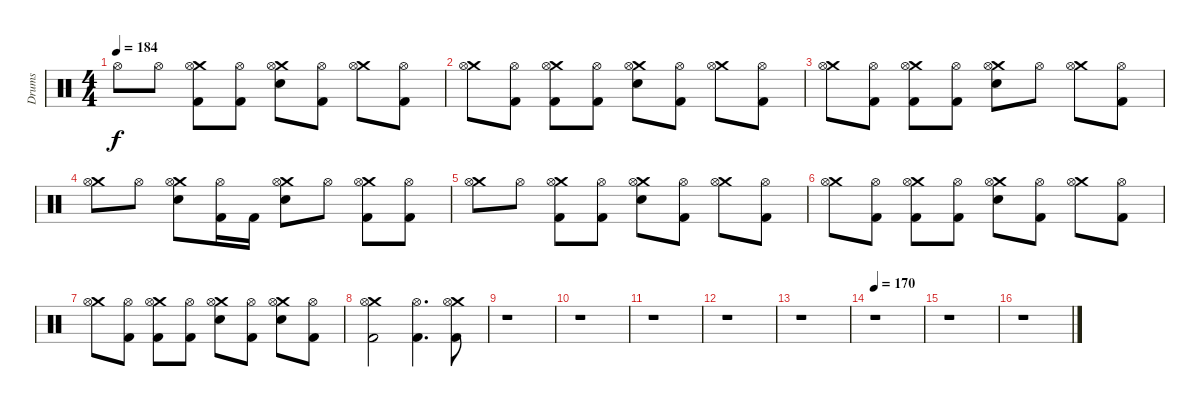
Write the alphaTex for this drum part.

\track ("Drums" "Drums") {instrument percussion}
\staff {score}
\articulation defaults
\ts (4 4)
\tempo 184
\clef neutral
\ks c "Hi-Hat (open)".8{dy f} "Hi-Hat (open)".8
("Crash medium (hit)" "Hi-Hat (open)" "Kick (hit) 2").8 ("Hi-Hat (open)" "Kick (hit) 2").8 ("Crash medium (hit)" "Hi-Hat (open)" "Electric Snare (hit)").8 ("Hi-Hat (open)" "Kick (hit) 2").8 ("Crash medium (hit)" "Hi-Hat (open)").8 ("Hi-Hat (open)" "Kick (hit) 2").8 |
("Crash medium (hit)" "Hi-Hat (open)").8 ("Hi-Hat (open)" "Kick (hit) 2").8 ("Crash medium (hit)" "Hi-Hat (open)" "Kick (hit) 2").8 ("Hi-Hat (open)" "Kick (hit) 2").8 ("Crash medium (hit)" "Hi-Hat (open)" "Electric Snare (hit)").8 ("Hi-Hat (open)" "Kick (hit) 2").8 ("Crash medium (hit)" "Hi-Hat (open)").8 ("Hi-Hat (open)" "Kick (hit) 2").8 |
("Crash medium (hit)" "Hi-Hat (open)").8 ("Hi-Hat (open)" "Kick (hit) 2").8 ("Crash medium (hit)" "Hi-Hat (open)" "Kick (hit) 2").8 ("Hi-Hat (open)" "Kick (hit) 2").8 ("Crash medium (hit)" "Hi-Hat (open)" "Electric Snare (hit)").8 "Hi-Hat (open)".8 ("Crash medium (hit)" "Hi-Hat (open)").8 ("Hi-Hat (open)" "Kick (hit) 2").8 |
("Crash medium (hit)" "Hi-Hat (open)").8 "Hi-Hat (open)".8 ("Crash medium (hit)" "Hi-Hat (open)" "Electric Snare (hit)").8 ("Hi-Hat (open)" "Kick (hit) 2").16 "Kick (hit) 2".16 ("Crash medium (hit)" "Hi-Hat (open)" "Electric Snare (hit)").8 "Hi-Hat (open)".8 ("Crash medium (hit)" "Hi-Hat (open)" "Kick (hit) 2").8 ("Hi-Hat (open)" "Kick (hit) 2").8 |
("Crash medium (hit)" "Hi-Hat (open)").8 "Hi-Hat (open)".8 ("Crash medium (hit)" "Hi-Hat (open)" "Kick (hit) 2").8 ("Hi-Hat (open)" "Kick (hit) 2").8 ("Crash medium (hit)" "Hi-Hat (open)" "Electric Snare (hit)").8 ("Hi-Hat (open)" "Kick (hit) 2").8 ("Crash medium (hit)" "Hi-Hat (open)").8 ("Hi-Hat (open)" "Kick (hit) 2").8 |
("Crash medium (hit)" "Hi-Hat (open)").8 ("Hi-Hat (open)" "Kick (hit) 2").8 ("Crash medium (hit)" "Hi-Hat (open)" "Kick (hit) 2").8 ("Hi-Hat (open)" "Kick (hit) 2").8 ("Crash medium (hit)" "Hi-Hat (open)" "Electric Snare (hit)").8 ("Hi-Hat (open)" "Kick (hit) 2").8 ("Crash medium (hit)" "Hi-Hat (open)").8 ("Hi-Hat (open)" "Kick (hit) 2").8 |
("Crash medium (hit)" "Hi-Hat (open)").8 ("Hi-Hat (open)" "Kick (hit) 2").8 ("Crash medium (hit)" "Hi-Hat (open)" "Kick (hit) 2").8 ("Hi-Hat (open)" "Kick (hit) 2").8 ("Crash medium (hit)" "Hi-Hat (open)" "Electric Snare (hit)").8 ("Hi-Hat (open)" "Kick (hit) 2").8 ("Crash medium (hit)" "Hi-Hat (open)" "Electric Snare (hit)").8 ("Hi-Hat (open)" "Kick (hit) 2").8 |
("Crash medium (hit)" "Hi-Hat (open)" "Kick (hit) 2").2 ("Hi-Hat (open)" "Kick (hit) 2").4{d} ("Crash medium (hit)" "Hi-Hat (open)" "Kick (hit) 2").8 |
r.1 |
r.1 |
r.1 |
r.1 |
r.1 |
\tempo 170
r.1 |
r.1 |
r.1
